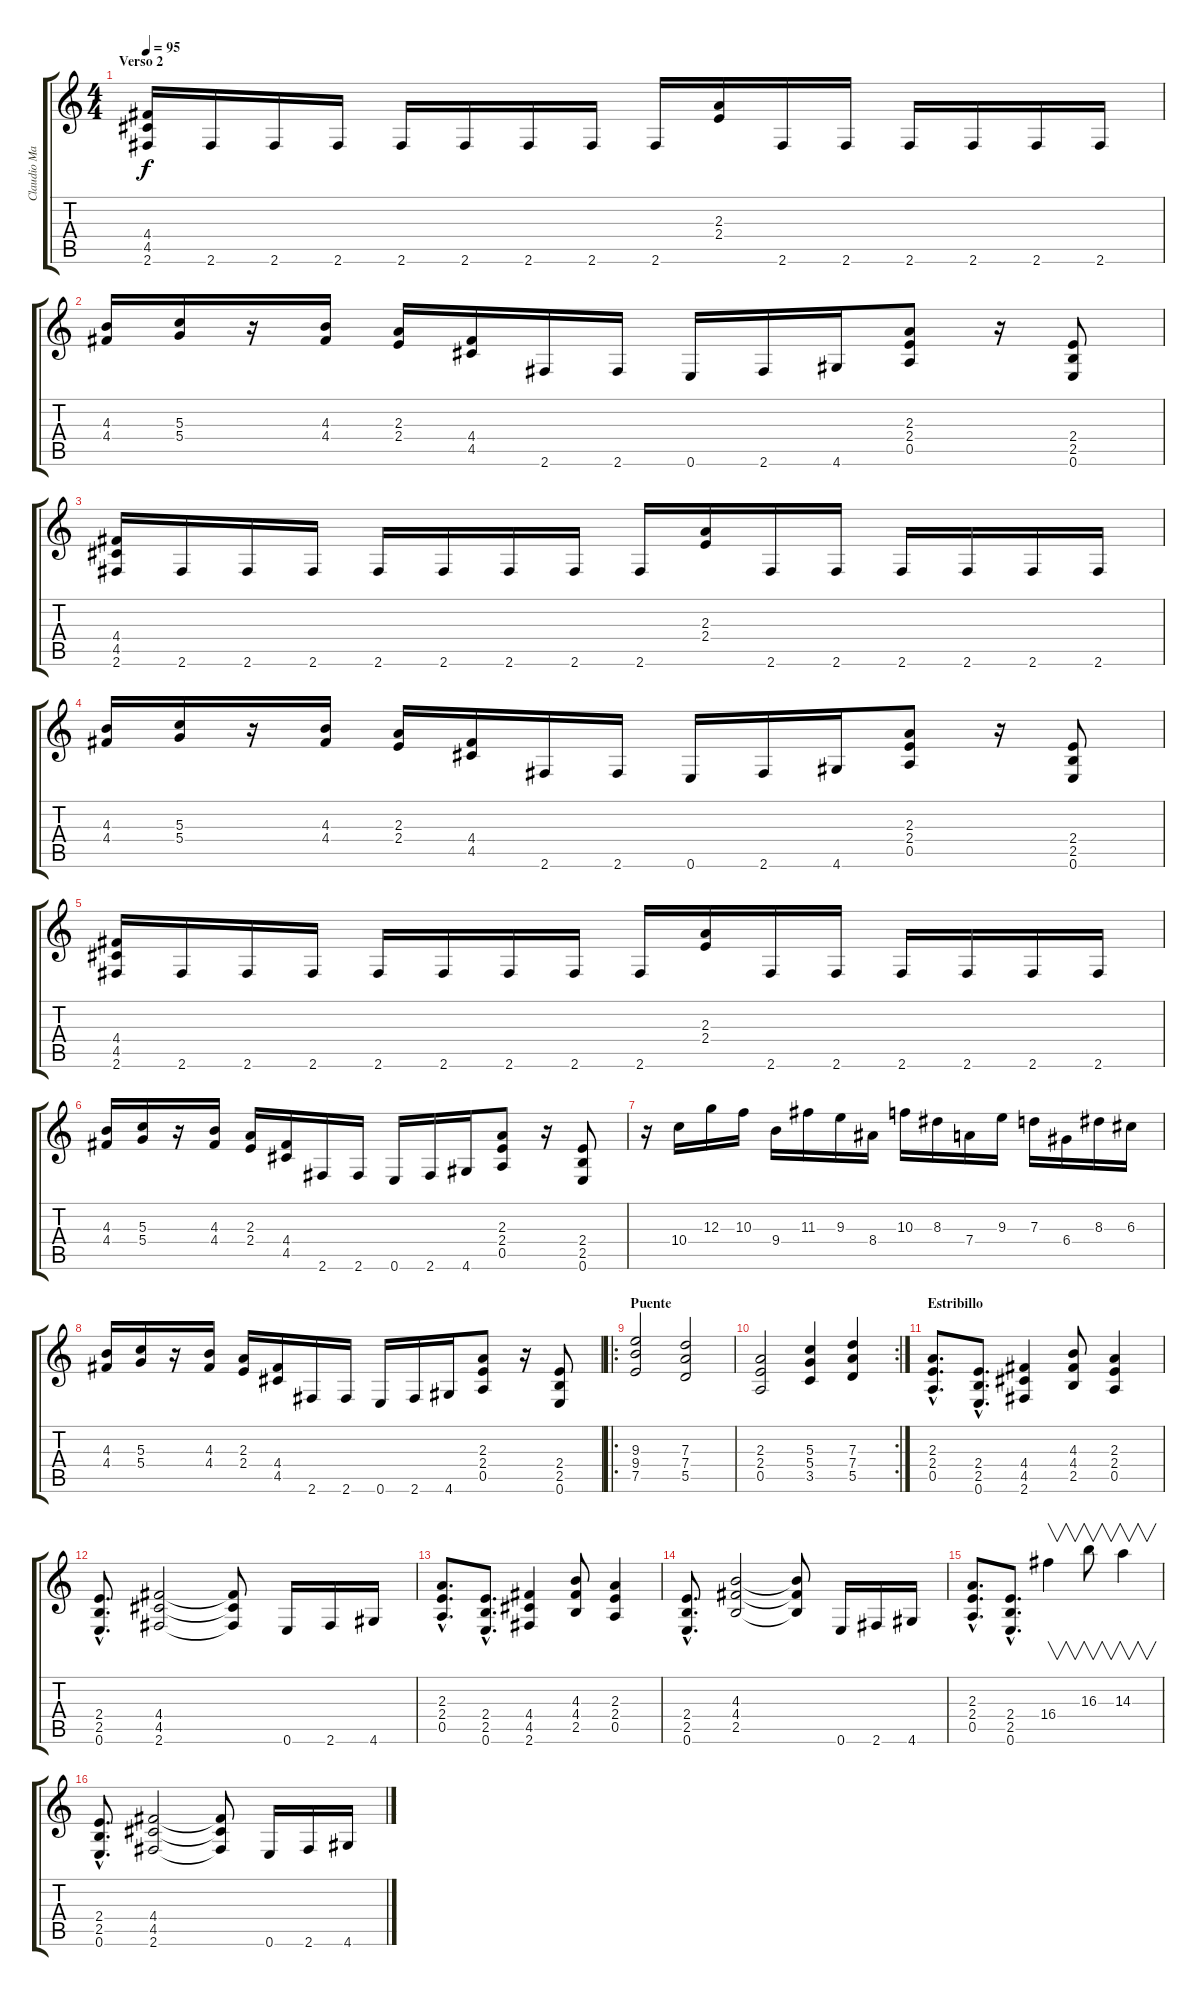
\track ("Claudio Marciello Gtr 2" "Claudio Ma") {instrument distortionguitar}
\staff {score tabs}
\tuning (E4 B3 G3 D3 A2 E2) {hide}
\ts (4 4)
\section ("" "Verso 2")
\tempo 95
\clef g2
\ks c
(4.4 4.5 2.6).16{dy f} 2.6.16 2.6.16 2.6.16 2.6.16 2.6.16 2.6.16 2.6.16 2.6.16 (2.3 2.4).16 2.6.16 2.6.16 2.6.16 2.6.16 2.6.16 2.6.16 |
(4.3 4.4).16 (5.3 5.4).16 r.16 (4.3 4.4).16 (2.3 2.4).16 (4.4 4.5).16 2.6.16 2.6.16 0.6.16 2.6.16 4.6.16 (2.3 2.4 0.5).8 r.16 (2.4 2.5 0.6).8 |
(4.4 4.5 2.6).16 2.6.16 2.6.16 2.6.16 2.6.16 2.6.16 2.6.16 2.6.16 2.6.16 (2.3 2.4).16 2.6.16 2.6.16 2.6.16 2.6.16 2.6.16 2.6.16 |
(4.3 4.4).16 (5.3 5.4).16 r.16 (4.3 4.4).16 (2.3 2.4).16 (4.4 4.5).16 2.6.16 2.6.16 0.6.16 2.6.16 4.6.16 (2.3 2.4 0.5).8 r.16 (2.4 2.5 0.6).8 |
(4.4 4.5 2.6).16 2.6.16 2.6.16 2.6.16 2.6.16 2.6.16 2.6.16 2.6.16 2.6.16 (2.3 2.4).16 2.6.16 2.6.16 2.6.16 2.6.16 2.6.16 2.6.16 |
(4.3 4.4).16 (5.3 5.4).16 r.16 (4.3 4.4).16 (2.3 2.4).16 (4.4 4.5).16 2.6.16 2.6.16 0.6.16 2.6.16 4.6.16 (2.3 2.4 0.5).8 r.16 (2.4 2.5 0.6).8 |
r.16 10.4.16 12.3.16 10.3.16 9.4.16 11.3.16 9.3.16 8.4.16 10.3.16 8.3.16 7.4.16 9.3.16 7.3.16 6.4.16 8.3.16 6.3.16 |
(4.3 4.4).16 (5.3 5.4).16 r.16 (4.3 4.4).16 (2.3 2.4).16 (4.4 4.5).16 2.6.16 2.6.16 0.6.16 2.6.16 4.6.16 (2.3 2.4 0.5).8 r.16 (2.4 2.5 0.6).8 |
\ro
\section ("" "Puente")
(9.3 9.4 7.5).2 (7.3 7.4 5.5).2 |
\rc 2
(2.3 2.4 0.5).2 (5.3 5.4 3.5).4 (7.3 7.4 5.5).4 |
\section ("" "Estribillo")
(2.3{hac} 2.4{hac} 0.5{hac}).8{d} (2.4{hac} 2.5{hac} 0.6{hac}).8{d} (4.4 4.5 2.6).4 (4.3 4.4 2.5).8 (2.3 2.4 0.5).4 |
(2.4{hac} 2.5{hac} 0.6{hac}).8{d} (4.4 4.5 2.6).2 (4.4{t} 4.5{t} 2.6{t}).8 0.6.16 2.6.16 4.6.16 |
(2.3{hac} 2.4{hac} 0.5{hac}).8{d} (2.4{hac} 2.5{hac} 0.6{hac}).8{d} (4.4 4.5 2.6).4 (4.3 4.4 2.5).8 (2.3 2.4 0.5).4 |
(2.4{hac} 2.5{hac} 0.6{hac}).8{d} (4.3 4.4 2.5).2 (4.3{t} 4.4{t} 2.5{t}).8 0.6.16 2.6.16 4.6.16 |
(2.3{hac} 2.4{hac} 0.5{hac}).8{d} (2.4{hac} 2.5{hac} 0.6{hac}).8{d} 16.4.4{v} 16.3.8{v} 14.3.4{v} |
(2.4{hac} 2.5{hac} 0.6{hac}).8{d} (4.4 4.5 2.6).2 (4.4{t} 4.5{t} 2.6{t}).8 0.6.16 2.6.16 4.6.16
